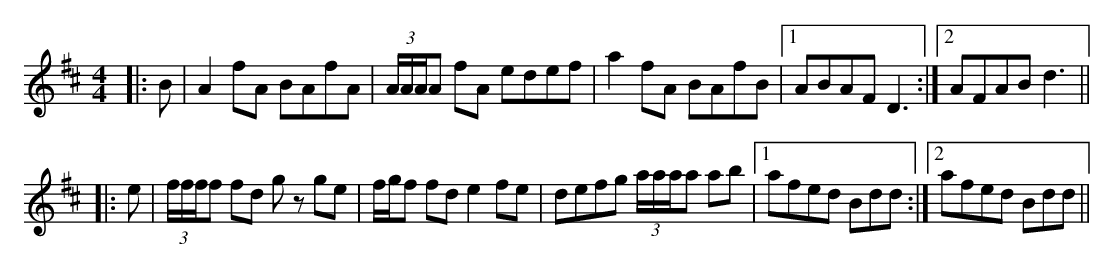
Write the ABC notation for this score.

X:1
M:4/4
K:D
|:B|A2 fA BAfA|(3A/A/A/A fA edef|a2 fA BAfB|1 ABAF D3 :|2 AFAB d3||
|:e|(3f/f/f/f fd g z ge|f/g/f fd e2 fe|defg (3a/a/a/a ab|1 afed Bdd:|2 afed Bdd||
